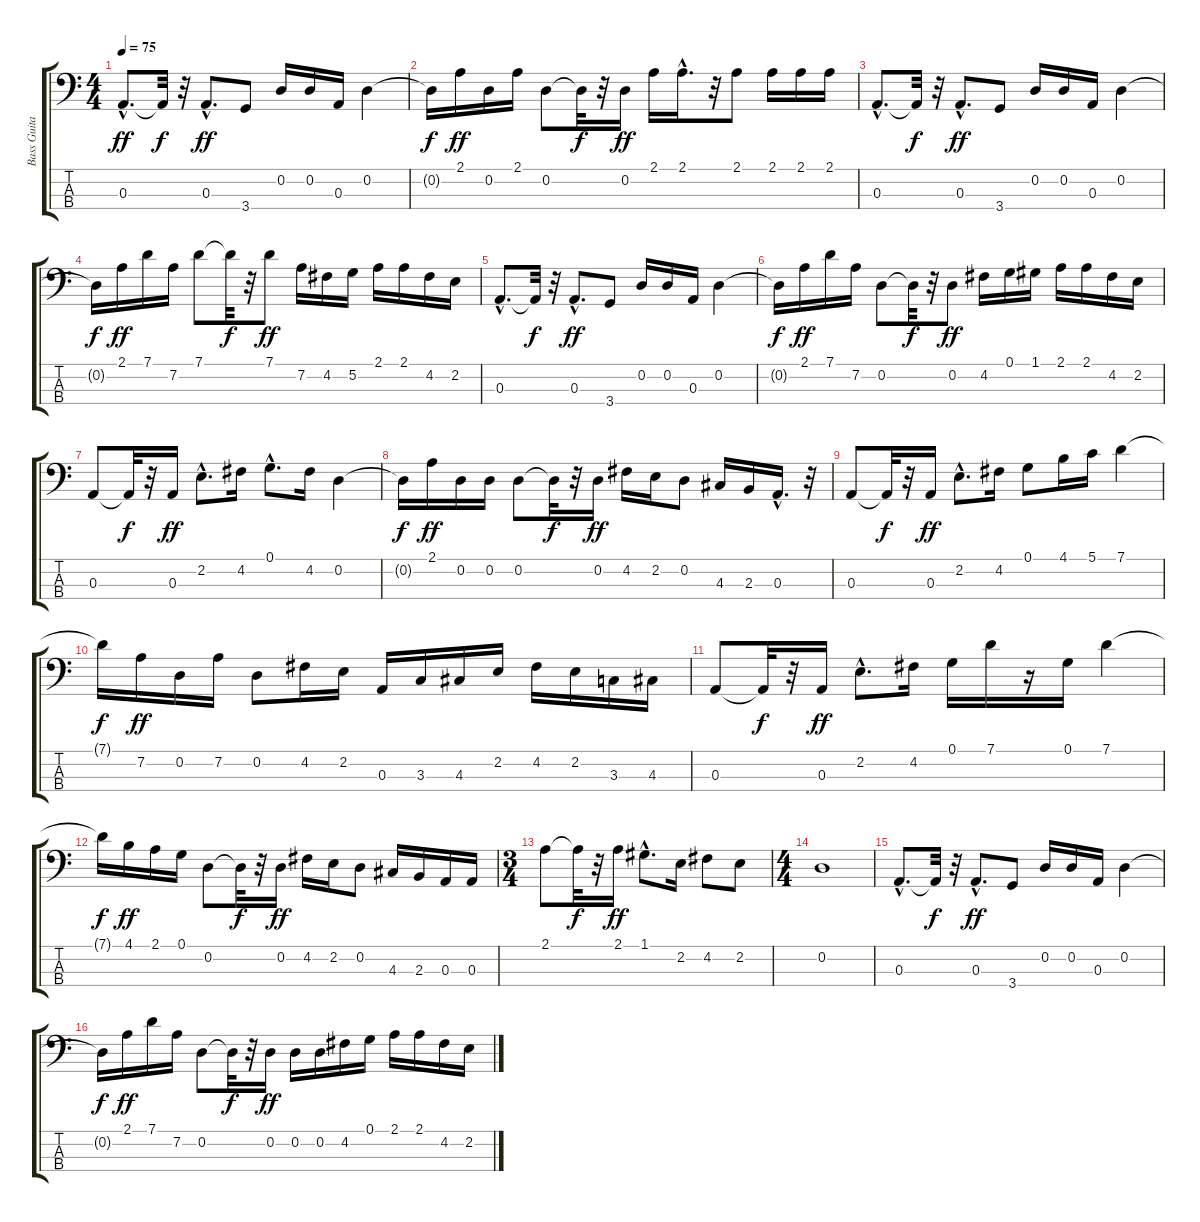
\track ("Bass Guitar II" "Bass Guita") {instrument fretlessbass}
\staff {score tabs}
\tuning (G2 D2 A1 E1) {hide}
\ts (4 4)
\tempo 75
\clef f4
\ks c
0.3{hac}.8{d dy ff} 0.3{t}.32{dy f} r.32 0.3{hac}.8{d dy ff} 3.4.8 0.2.16 0.2.16 0.3.16 0.2.4 |
0.2{t}.16{dy f} 2.1.16{dy ff} 0.2.16 2.1.16 0.2.8 0.2{t}.32{dy f} r.32 0.2.16{dy ff} 2.1.16 2.1{hac}.16{d} r.32 2.1.8 2.1.16 2.1.16 2.1.16 |
0.3{hac}.8{d} 0.3{t}.32{dy f} r.32 0.3{hac}.8{d dy ff} 3.4.8 0.2.16 0.2.16 0.3.16 0.2.4 |
0.2{t}.16{dy f} 2.1.16{dy ff} 7.1.16 7.2.16 7.1.8 7.1{t}.32{dy f} r.32 7.1.8{dy ff} 7.2.16 4.2.16 5.2.16 2.1.16 2.1.16 4.2.16 2.2.16 |
0.3{hac}.8{d} 0.3{t}.32{dy f} r.32 0.3{hac}.8{d dy ff} 3.4.8 0.2.16 0.2.16 0.3.16 0.2.4 |
0.2{t}.16{dy f} 2.1.16{dy ff} 7.1.16 7.2.16 0.2.8 0.2{t}.32{dy f} r.32 0.2.8{dy ff} 4.2.16 0.1.16 1.1.16 2.1.16 2.1.16 4.2.16 2.2.16 |
0.3.8 0.3{t}.32{dy f} r.32 0.3.16{dy ff} 2.2{hac}.8{d} 4.2.16 0.1{hac}.8{d} 4.2.16 0.2.4 |
0.2{t}.16{dy f} 2.1.16{dy ff} 0.2.16 0.2.16 0.2.8 0.2{t}.32{dy f} r.32 0.2.16{dy ff} 4.2.16 2.2.16 0.2.8 4.3.16 2.3.16 0.3{hac}.16{d} r.32 |
0.3.8 0.3{t}.32{dy f} r.32 0.3.16{dy ff} 2.2{hac}.8{d} 4.2.16 0.1.8 4.1.16 5.1.16 7.1.4 |
7.1{t}.16{dy f} 7.2.16{dy ff} 0.2.16 7.2.16 0.2.8 4.2.16 2.2.16 0.3.16 3.3.16 4.3.16 2.2.16 4.2.16 2.2.16 3.3.16 4.3.16 |
0.3.8 0.3{t}.32{dy f} r.32 0.3.16{dy ff} 2.2{hac}.8{d} 4.2.16 0.1.16 7.1.16 r.16 0.1.16 7.1.4 |
7.1{t}.16{dy f} 4.1.16{dy ff} 2.1.16 0.1.16 0.2.8 0.2{t}.32{dy f} r.32 0.2.16{dy ff} 4.2.16 2.2.16 0.2.8 4.3.16 2.3.16 0.3.16 0.3.16 |
\ts (3 4)
2.1.8 2.1{t}.32{dy f} r.32 2.1.16{dy ff} 1.1{hac}.8{d} 2.2.16 4.2.8 2.2.8 |
\ts (4 4)
0.2.1 |
0.3{hac}.8{d} 0.3{t}.32{dy f} r.32 0.3{hac}.8{d dy ff} 3.4.8 0.2.16 0.2.16 0.3.16 0.2.4 |
0.2{t}.16{dy f} 2.1.16{dy ff} 7.1.16 7.2.16 0.2.8 0.2{t}.32{dy f} r.32 0.2.16{dy ff} 0.2.16 0.2.16 4.2.16 0.1.16 2.1.16 2.1.16 4.2.16 2.2.16
